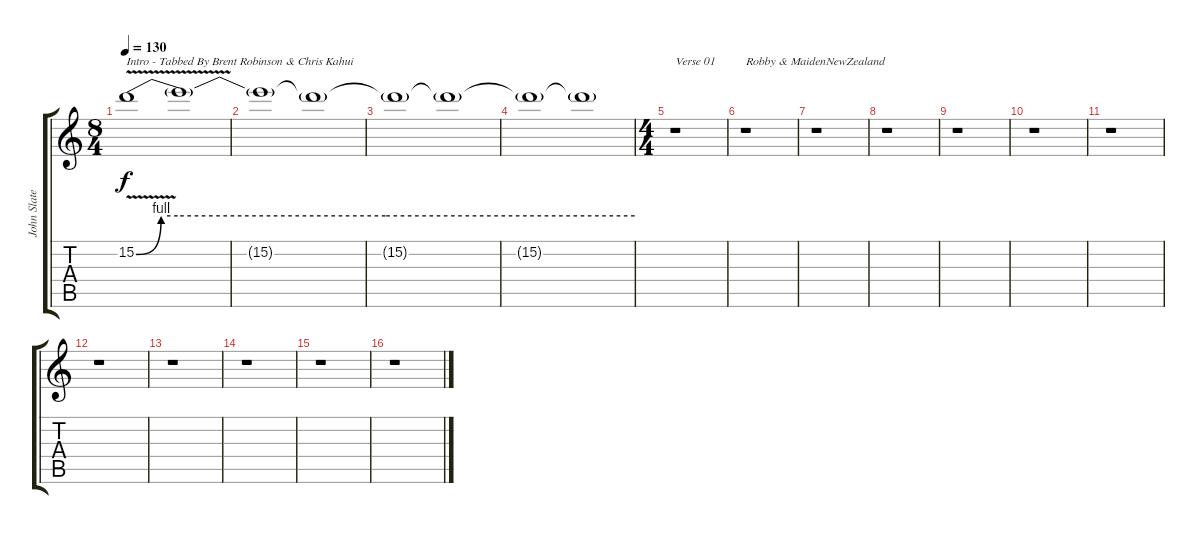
\track ("John Slater" "John Slate") {instrument acousticguitarsteel}
\staff {score tabs}
\tuning (E4 B3 G3 D3 A2 E2) {hide}
\ts (8 4)
\tempo 130
\clef g2
\ks c
15.2{be (custom 0 0 3 4 5 4 30 4 60 4) v}.1{txt "Intro - Tabbed By Brent Robinson & Chris Kahui" dy f instrument distortionguitar} 15.2{t}.1 |
15.2{t}.1 15.2{t}.1 |
15.2{t}.1{volume 11} 15.2{t}.1{volume 9} |
15.2{t}.1{volume 7} 15.2{t}.1{volume 5} |
\ts (4 4)
r.1{txt "Verse 01" volume 13} |
r.1{txt "Robby & MaidenNewZealand"} |
r.1 |
r.1 |
r.1 |
r.1 |
r.1 |
r.1 |
r.1 |
r.1 |
r.1 |
r.1
